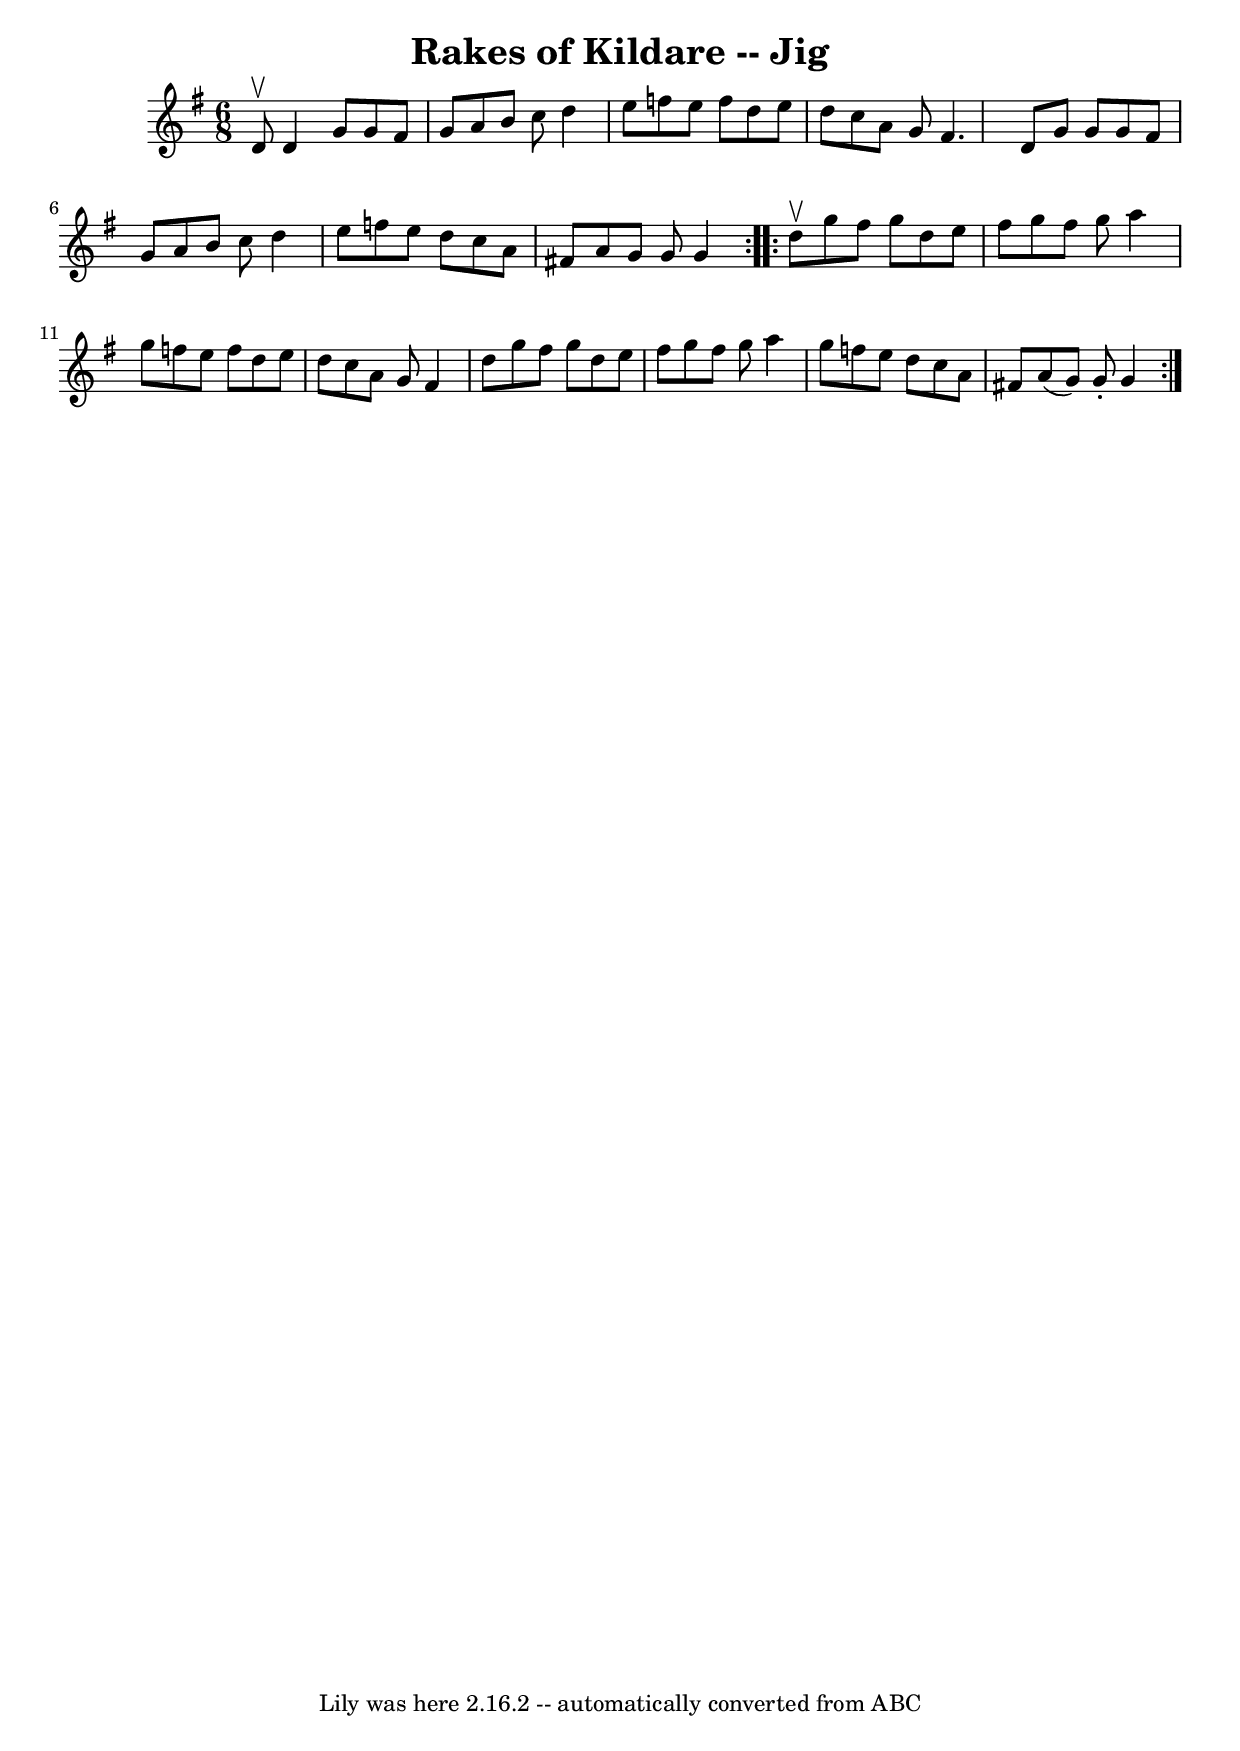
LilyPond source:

\version "2.16.2"
\include "Mammoth.ily"
\header {
  %% book = "Ryan's Mammoth Collection"
  crossRefNumber = "1"
  footnotes = "\\\\89 462"
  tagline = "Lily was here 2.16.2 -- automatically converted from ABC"
  title = "Rakes of Kildare -- Jig"

}
voicedefault =  {



  \repeat volta 2 {

    \time 6/8 
    \key g \major
    d'8^\upbow |
    d'4 g'8 g'8 fis'8   
    g'8    |
    a'8 b'8 c''8 d''4 e''8    |
    f''8    
    e''8 f''8 d''8 e''8 d''8    |
    c''8 a'8 g'8 fis'4. 
    |
    d'8 g'8 g'8 g'8 fis'8 g'8    |
    a'8    
    b'8 c''8 d''4 e''8    |
    f''8 e''8 d''8 c''8 a'8   
    fis'!8    |
    a'8 g'8 g'8 g'4  
  }     
  \repeat volta 2 {
    d''8^\upbow |
    g''8 fis''8 g''8 d''8 e''8 fis''8    
    |
    g''8 fis''8 g''8 a''4 g''8    |
    f''8 e''8    
    f''8 d''8 e''8 d''8    |
    c''8 a'8 g'8 fis'4 d''8  
    |
    g''8 fis''8 g''8 d''8 e''8 fis''8    |
    
    g''8 fis''8 g''8 a''4 g''8    |
    f''8 e''8 d''8    
    c''8 a'8 fis'!8    |
    a'8 (g'8) g'8 -. g'4  
  }   

}

\score{
  <<

    \context Staff="default"
    {
      \voicedefault 
      
    }

  >>
  \layout {
    
  }
  \midi {
  }

}
